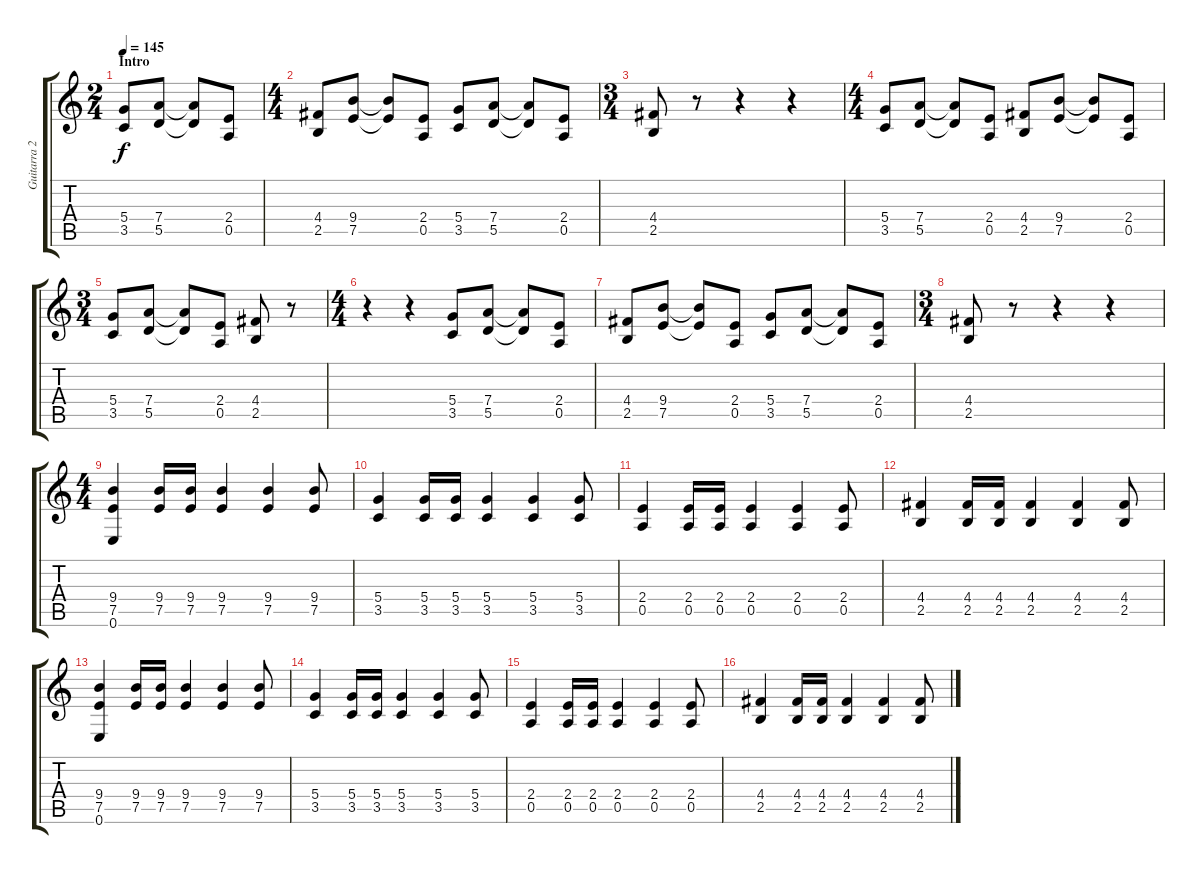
\track ("Guitarra 2" "Guitarra 2") {instrument distortionguitar}
\staff {score tabs}
\tuning (E4 B3 G3 D3 A2 E2) {hide}
\ts (2 4)
\section ("" "Intro")
\tempo 145
\clef g2
\ks c
(5.4 3.5).8{dy f instrument distortionguitar} (7.4 5.5).8 (7.4{t} 5.5{t}).8 (2.4 0.5).8 |
\ts (4 4)
(4.4 2.5).8 (9.4 7.5).8 (9.4{t} 7.5{t}).8 (2.4 0.5).8 (5.4 3.5).8 (7.4 5.5).8 (7.4{t} 5.5{t}).8 (2.4 0.5).8 |
\ts (3 4)
(4.4 2.5).8 r.8 r.4 r.4 |
\ts (4 4)
(5.4 3.5).8 (7.4 5.5).8 (7.4{t} 5.5{t}).8 (2.4 0.5).8 (4.4 2.5).8 (9.4 7.5).8 (9.4{t} 7.5{t}).8 (2.4 0.5).8 |
\ts (3 4)
(5.4 3.5).8 (7.4 5.5).8 (7.4{t} 5.5{t}).8 (2.4 0.5).8 (4.4 2.5).8 r.8 |
\ts (4 4)
r.4 r.4 (5.4 3.5).8 (7.4 5.5).8 (7.4{t} 5.5{t}).8 (2.4 0.5).8 |
(4.4 2.5).8 (9.4 7.5).8 (9.4{t} 7.5{t}).8 (2.4 0.5).8 (5.4 3.5).8 (7.4 5.5).8 (7.4{t} 5.5{t}).8 (2.4 0.5).8 |
\ts (3 4)
(4.4 2.5).8 r.8 r.4 r.4 |
\ts (4 4)
(9.4 7.5 0.6).4 (9.4 7.5).16 (9.4 7.5).16 (9.4 7.5).4 (9.4 7.5).4 (9.4 7.5).8 |
(5.4 3.5).4 (5.4 3.5).16 (5.4 3.5).16 (5.4 3.5).4 (5.4 3.5).4 (5.4 3.5).8 |
(2.4 0.5).4 (2.4 0.5).16 (2.4 0.5).16 (2.4 0.5).4 (2.4 0.5).4 (2.4 0.5).8 |
(4.4 2.5).4 (4.4 2.5).16 (4.4 2.5).16 (4.4 2.5).4 (4.4 2.5).4 (4.4 2.5).8 |
(9.4 7.5 0.6).4 (9.4 7.5).16 (9.4 7.5).16 (9.4 7.5).4 (9.4 7.5).4 (9.4 7.5).8 |
(5.4 3.5).4 (5.4 3.5).16 (5.4 3.5).16 (5.4 3.5).4 (5.4 3.5).4 (5.4 3.5).8 |
(2.4 0.5).4 (2.4 0.5).16 (2.4 0.5).16 (2.4 0.5).4 (2.4 0.5).4 (2.4 0.5).8 |
(4.4 2.5).4 (4.4 2.5).16 (4.4 2.5).16 (4.4 2.5).4 (4.4 2.5).4 (4.4 2.5).8
